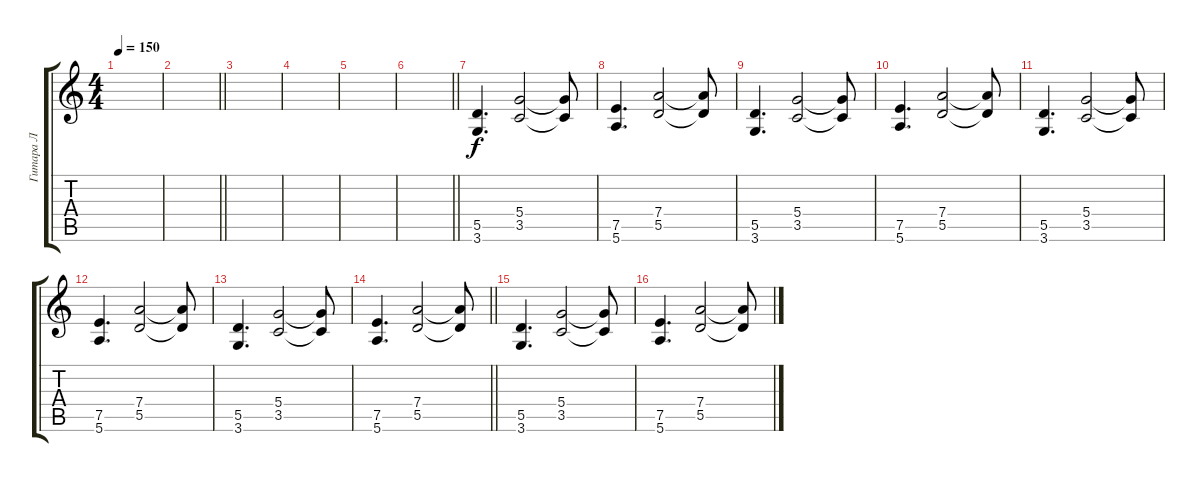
\track ("Гитара Л" "Гитара Л") {instrument distortionguitar}
\staff {score tabs}
\tuning (E4 B3 G3 D3 A2 E2) {hide}
\ts (4 4)
\tempo 150
\clef g2
\ks c
|
\barLineRight lightlight
|
|
|
|
\barLineRight lightlight
|
\section ("" " ")
(5.5 3.6).4{d volume 13} (5.4 3.5).2 (5.4{t} 3.5{t}).8 |
(7.5 5.6).4{d} (7.4 5.5).2 (7.4{t} 5.5{t}).8 |
(5.5 3.6).4{d} (5.4 3.5).2 (5.4{t} 3.5{t}).8 |
(7.5 5.6).4{d} (7.4 5.5).2 (7.4{t} 5.5{t}).8 |
(5.5 3.6).4{d volume 13} (5.4 3.5).2 (5.4{t} 3.5{t}).8 |
(7.5 5.6).4{d} (7.4 5.5).2 (7.4{t} 5.5{t}).8 |
(5.5 3.6).4{d} (5.4 3.5).2 (5.4{t} 3.5{t}).8 |
\barLineRight lightlight
(7.5 5.6).4{d} (7.4 5.5).2 (7.4{t} 5.5{t}).8 |
\section ("" " ")
(5.5 3.6).4{d} (5.4 3.5).2 (5.4{t} 3.5{t}).8 |
(7.5 5.6).4{d} (7.4 5.5).2 (7.4{t} 5.5{t}).8
